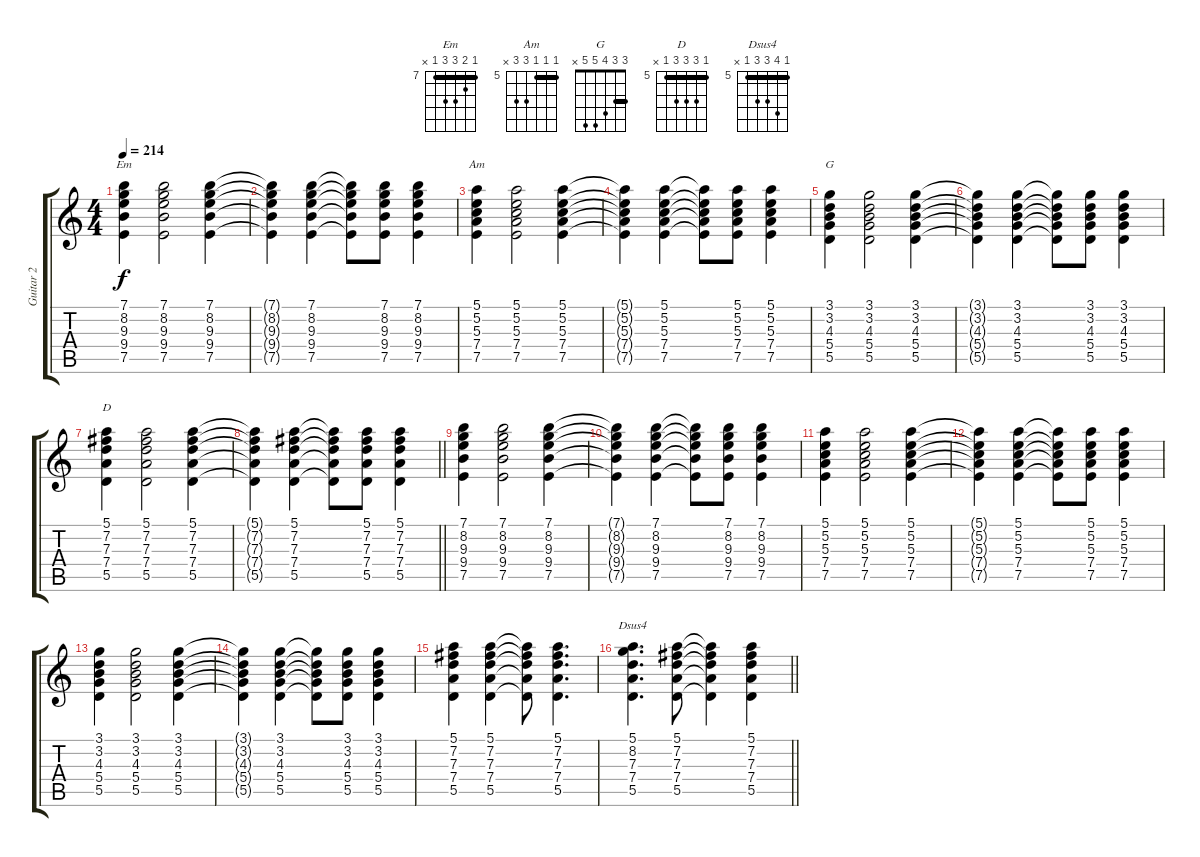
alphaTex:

\track ("Guitar 2" "Guitar 2") {instrument electricguitarclean}
\staff {score tabs}
\tuning (E4 B3 G3 D3 A2 E2) {hide}
\chord ("Em" 7 8 9 9 7 x) {firstfret 7 barre 7}
\chord ("Am" 5 5 5 7 7 x) {firstfret 5 barre 5}
\chord ("G" 3 3 4 5 5 x) {barre 3}
\chord ("D" 5 7 7 7 5 x) {firstfret 5 barre 5}
\chord ("Dsus4" 5 8 7 7 5 x) {firstfret 5 barre 5}
\ts (4 4)
\tempo 214
\clef g2
\ks c
(7.1 8.2 9.3 9.4 7.5).4{ch "Em" dy f} (7.1 8.2 9.3 9.4 7.5).2 (7.1 8.2 9.3 9.4 7.5).4 |
(7.1{t} 8.2{t} 9.3{t} 9.4{t} 7.5{t}).4 (7.1 8.2 9.3 9.4 7.5).4 (7.1{t} 8.2{t} 9.3{t} 9.4{t} 7.5{t}).8 (7.1 8.2 9.3 9.4 7.5).8 (7.1 8.2 9.3 9.4 7.5).4 |
(5.1 5.2 5.3 7.4 7.5).4{ch "Am"} (5.1 5.2 5.3 7.4 7.5).2 (5.1 5.2 5.3 7.4 7.5).4 |
(5.1{t} 5.2{t} 5.3{t} 7.4{t} 7.5{t}).4 (5.1 5.2 5.3 7.4 7.5).4 (5.1{t} 5.2{t} 5.3{t} 7.4{t} 7.5{t}).8 (5.1 5.2 5.3 7.4 7.5).8 (5.1 5.2 5.3 7.4 7.5).4 |
(3.1 3.2 4.3 5.4 5.5).4{ch "G"} (3.1 3.2 4.3 5.4 5.5).2 (3.1 3.2 4.3 5.4 5.5).4 |
(3.1{t} 3.2{t} 4.3{t} 5.4{t} 5.5{t}).4 (3.1 3.2 4.3 5.4 5.5).4 (3.1{t} 3.2{t} 4.3{t} 5.4{t} 5.5{t}).8 (3.1 3.2 4.3 5.4 5.5).8 (3.1 3.2 4.3 5.4 5.5).4 |
(5.1 7.2 7.3 7.4 5.5).4{ch "D"} (5.1 7.2 7.3 7.4 5.5).2 (5.1 7.2 7.3 7.4 5.5).4 |
\barLineRight lightlight
(5.1{t} 7.2{t} 7.3{t} 7.4{t} 5.5{t}).4 (5.1 7.2 7.3 7.4 5.5).4 (5.1{t} 7.2{t} 7.3{t} 7.4{t} 5.5{t}).8 (5.1 7.2 7.3 7.4 5.5).8 (5.1 7.2 7.3 7.4 5.5).4 |
(7.1 8.2 9.3 9.4 7.5).4 (7.1 8.2 9.3 9.4 7.5).2 (7.1 8.2 9.3 9.4 7.5).4 |
(7.1{t} 8.2{t} 9.3{t} 9.4{t} 7.5{t}).4 (7.1 8.2 9.3 9.4 7.5).4 (7.1{t} 8.2{t} 9.3{t} 9.4{t} 7.5{t}).8 (7.1 8.2 9.3 9.4 7.5).8 (7.1 8.2 9.3 9.4 7.5).4 |
(5.1 5.2 5.3 7.4 7.5).4 (5.1 5.2 5.3 7.4 7.5).2 (5.1 5.2 5.3 7.4 7.5).4 |
(5.1{t} 5.2{t} 5.3{t} 7.4{t} 7.5{t}).4 (5.1 5.2 5.3 7.4 7.5).4 (5.1{t} 5.2{t} 5.3{t} 7.4{t} 7.5{t}).8 (5.1 5.2 5.3 7.4 7.5).8 (5.1 5.2 5.3 7.4 7.5).4 |
(3.1 3.2 4.3 5.4 5.5).4 (3.1 3.2 4.3 5.4 5.5).2 (3.1 3.2 4.3 5.4 5.5).4 |
(3.1{t} 3.2{t} 4.3{t} 5.4{t} 5.5{t}).4 (3.1 3.2 4.3 5.4 5.5).4 (3.1{t} 3.2{t} 4.3{t} 5.4{t} 5.5{t}).8 (3.1 3.2 4.3 5.4 5.5).8 (3.1 3.2 4.3 5.4 5.5).4 |
(5.1 7.2 7.3 7.4 5.5).4 (5.1 7.2 7.3 7.4 5.5).4 (5.1{t} 7.2{t} 7.3{t} 7.4{t} 5.5{t}).8 (5.1 7.2 7.3 7.4 5.5).4{d} |
\barLineRight lightlight
(5.1 8.2 7.3 7.4 5.5).4{d ch "Dsus4"} (5.1 7.2 7.3 7.4 5.5).8 (5.1{t} 7.2{t} 7.3{t} 7.4{t} 5.5{t}).4 (5.1 7.2 7.3 7.4 5.5).4
